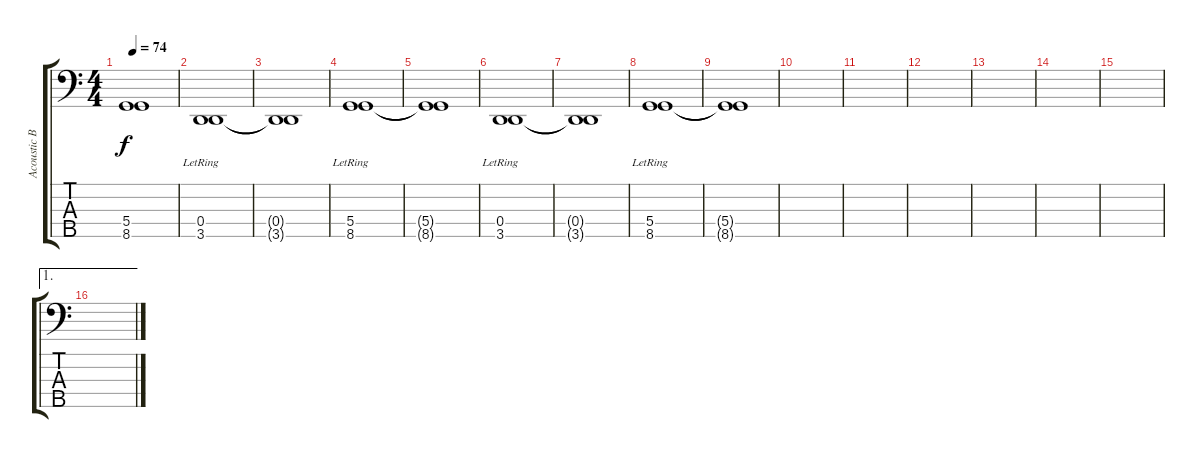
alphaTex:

\track ("Acoustic Bass" "Acoustic B") {instrument acousticbass}
\staff {score tabs}
\tuning (G2 D2 A1 D1 B0) {hide}
\ts (4 4)
\tempo 74
\clef f4
\ks c
(5.4{t} 8.5{t}).1{dy f} |
(0.4{lr} 3.5{lr}).1 |
(0.4{t} 3.5{t}).1 |
(5.4{lr} 8.5{lr}).1 |
(5.4{t} 8.5{t}).1 |
(0.4{lr} 3.5).1 |
(0.4{t} 3.5{t}).1 |
(5.4{lr} 8.5{lr}).1 |
(5.4{t} 8.5{t}).1 |
|
|
|
|
|
|
\ae 1
